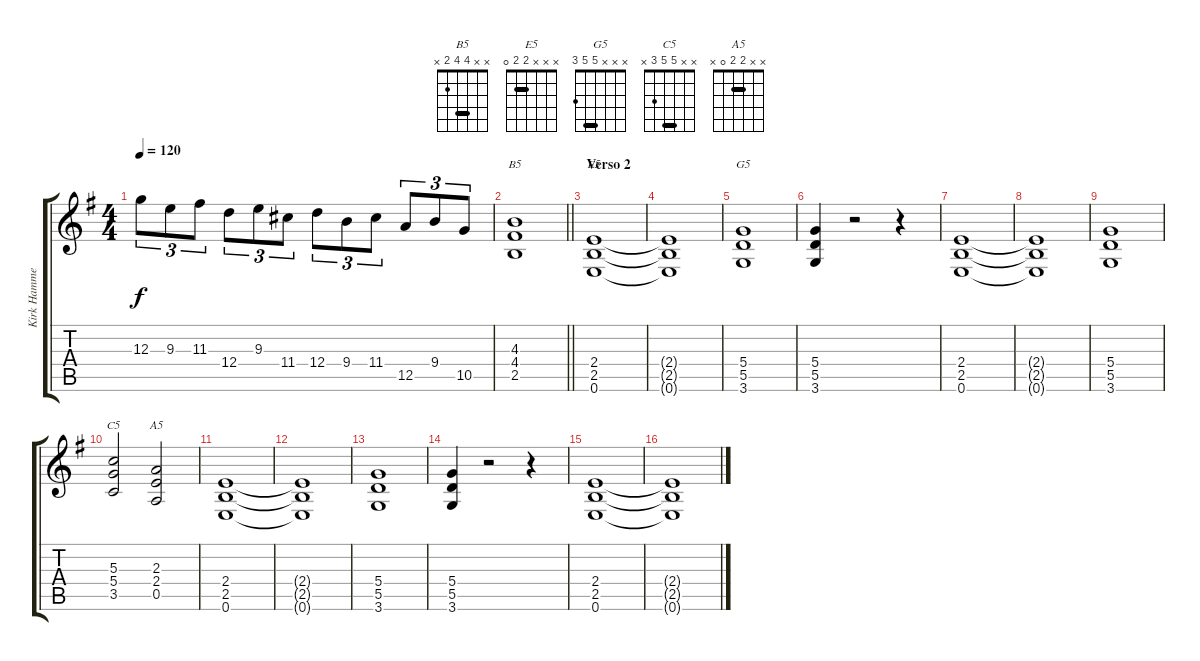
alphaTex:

\track ("Kirk Hammet (Lider)" "Kirk Hamme") {instrument distortionguitar}
\staff {score tabs}
\tuning (E4 B3 G3 D3 A2 E2) {hide}
\chord ("B5" x x 4 4 2 x) {barre 4}
\chord ("E5" x x x 2 2 0) {barre 2}
\chord ("G5" x x x 5 5 3) {barre 5}
\chord ("C5" x x 5 5 3 x) {barre 5}
\chord ("A5" x x 2 2 0 x) {barre 2}
\ts (4 4)
\tempo 120
\clef g2
\ks g
12.3.8{tu (3 2) dy f} 9.3.8{tu (3 2)} 11.3.8{tu (3 2)} 12.4.8{tu (3 2)} 9.3.8{tu (3 2)} 11.4.8{tu (3 2)} 12.4.8{tu (3 2)} 9.4.8{tu (3 2)} 11.4.8{tu (3 2)} 12.5.8{tu (3 2)} 9.4.8{tu (3 2)} 10.5.8{tu (3 2)} |
\barLineRight lightlight
(4.3 4.4 2.5).1{ch "B5"} |
\section ("" "Verso 2")
(2.4 2.5 0.6).1{ch "E5"} |
(2.4{t} 2.5{t} 0.6{t}).1 |
(5.4 5.5 3.6).1{ch "G5"} |
(5.4 5.5 3.6).4 r.2 r.4 |
(2.4 2.5 0.6).1 |
(2.4{t} 2.5{t} 0.6{t}).1 |
(5.4 5.5 3.6).1 |
(5.3 5.4 3.5).2{ch "C5"} (2.3 2.4 0.5).2{ch "A5"} |
(2.4 2.5 0.6).1 |
(2.4{t} 2.5{t} 0.6{t}).1 |
(5.4 5.5 3.6).1 |
(5.4 5.5 3.6).4 r.2 r.4 |
(2.4 2.5 0.6).1 |
(2.4{t} 2.5{t} 0.6{t}).1
